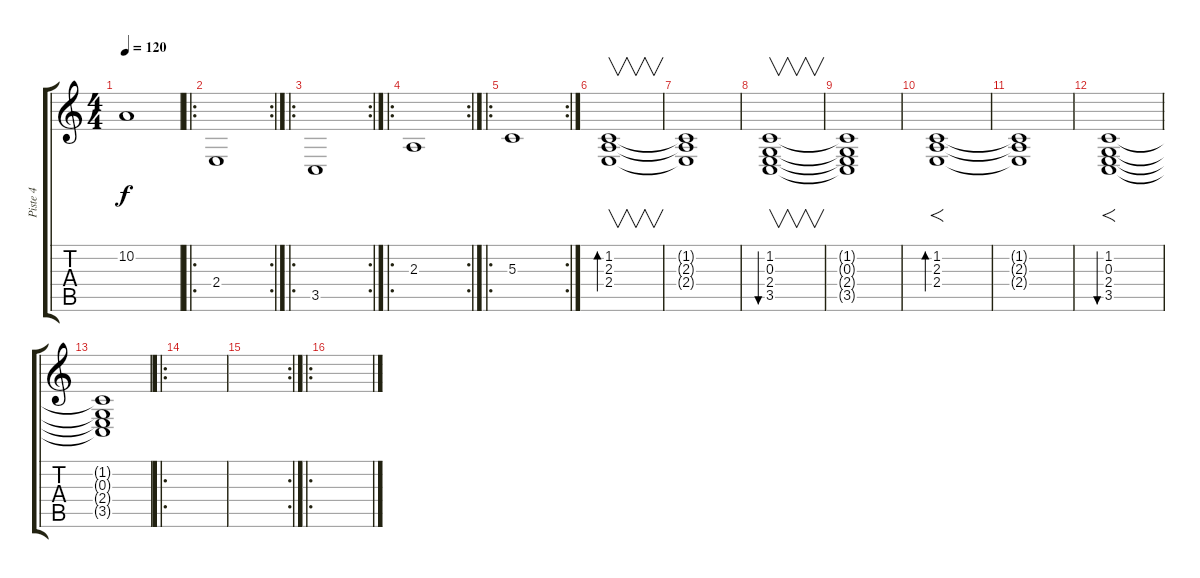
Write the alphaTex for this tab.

\track ("Piste 4" "Piste 4") {instrument stringensemble1}
\staff {score tabs}
\tuning (E4 B3 G3 D3 A2 E2) {hide}
\ts (4 4)
\tempo 120
\clef g2
\ks c
10.2.1{dy f instrument stringensemble1} |
\ro
\rc 2
2.4.1{instrument fx8scifi} |
\ro
\rc 2
3.5.1 |
\ro
\rc 2
2.3.1 |
\ro
\rc 2
5.3.1 |
(1.2 2.3 2.4).1{v bd 480 instrument pizzicatostrings} |
(1.2{t} 2.3{t} 2.4{t}).1 |
(1.2 0.3 2.4 3.5).1{v bu 30} |
(1.2{t} 0.3{t} 2.4{t} 3.5{t}).1 |
(1.2 2.3 2.4).1{f bd 480 instrument stringensemble1} |
(1.2{t} 2.3{t} 2.4{t}).1 |
(1.2 0.3 2.4 3.5).1{f bu 480 instrument stringensemble1} |
(1.2{t} 0.3{t} 2.4{t} 3.5{t}).1 |
\ro
|
\rc 2
|
\ro
